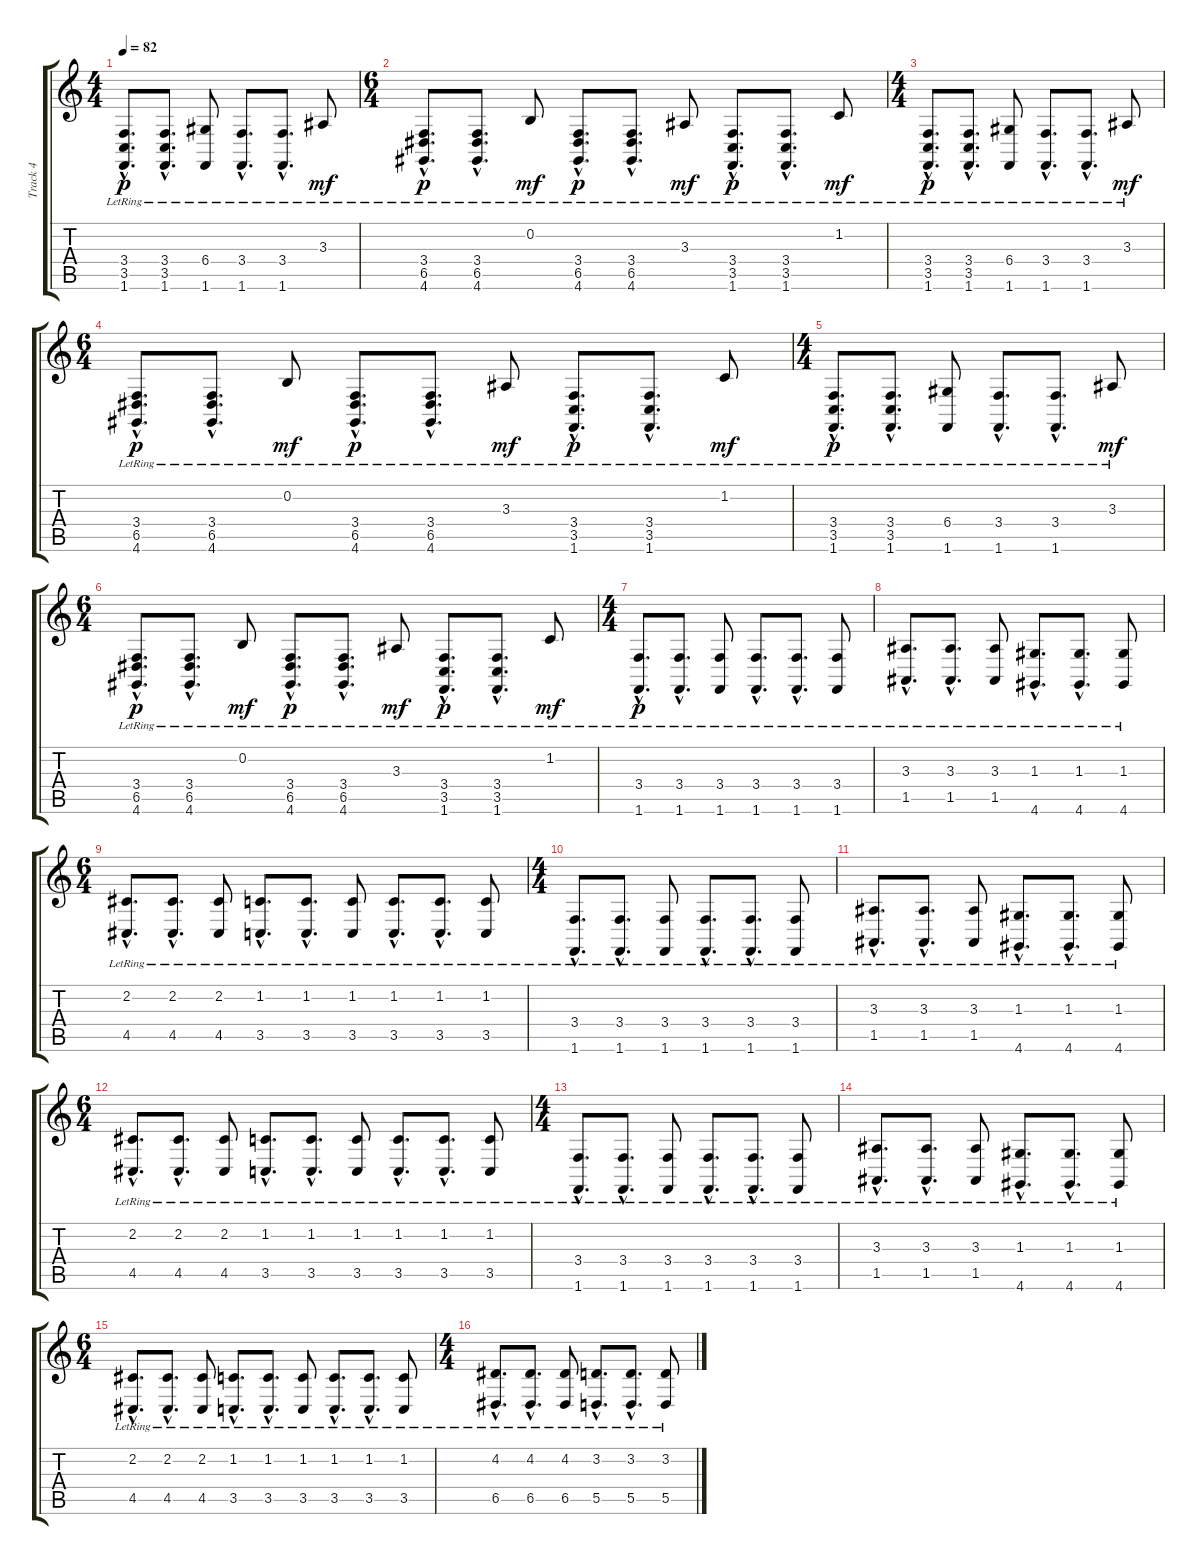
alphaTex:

\track ("Track 4" "Track 4") {instrument brightacousticpiano}
\staff {score tabs}
\tuning (E4 B3 G3 D3 A2 E2) {hide}
\ts (4 4)
\tempo 82
\clef g2
\ks c
(3.4{hac lr} 3.5{hac lr} 1.6{hac lr}).8{d dy p} (3.4{hac lr} 3.5{hac lr} 1.6{hac lr}).8{d} (6.4{lr} 1.6{lr}).8 (3.4{hac lr} 1.6{hac lr}).8{d} (3.4{hac lr} 1.6{hac lr}).8{d} 3.3{lr}.8{dy mf} |
\ts (6 4)
(3.4{hac lr} 6.5{hac lr} 4.6{hac lr}).8{d dy p} (3.4{hac lr} 6.5{hac lr} 4.6{hac lr}).8{d} 0.2{lr}.8{dy mf} (3.4{hac lr} 6.5{hac lr} 4.6{hac lr}).8{d dy p} (3.4{hac lr} 6.5{hac lr} 4.6{hac lr}).8{d} 3.3{lr}.8{dy mf} (3.4{hac lr} 3.5{hac lr} 1.6{hac lr}).8{d dy p} (3.4{hac lr} 3.5{hac lr} 1.6{hac lr}).8{d} 1.2{lr}.8{dy mf} |
\ts (4 4)
(3.4{hac lr} 3.5{hac lr} 1.6{hac lr}).8{d dy p} (3.4{hac lr} 3.5{hac lr} 1.6{hac lr}).8{d} (6.4{lr} 1.6{lr}).8 (3.4{hac lr} 1.6{hac lr}).8{d} (3.4{hac lr} 1.6{hac lr}).8{d} 3.3{lr}.8{dy mf} |
\ts (6 4)
(3.4{hac lr} 6.5{hac lr} 4.6{hac lr}).8{d dy p} (3.4{hac lr} 6.5{hac lr} 4.6{hac lr}).8{d} 0.2{lr}.8{dy mf} (3.4{hac lr} 6.5{hac lr} 4.6{hac lr}).8{d dy p} (3.4{hac lr} 6.5{hac lr} 4.6{hac lr}).8{d} 3.3{lr}.8{dy mf} (3.4{hac lr} 3.5{hac lr} 1.6{hac lr}).8{d dy p} (3.4{hac lr} 3.5{hac lr} 1.6{hac lr}).8{d} 1.2{lr}.8{dy mf} |
\ts (4 4)
(3.4{hac lr} 3.5{hac lr} 1.6{hac lr}).8{d dy p} (3.4{hac lr} 3.5{hac lr} 1.6{hac lr}).8{d} (6.4{lr} 1.6{lr}).8 (3.4{hac lr} 1.6{hac lr}).8{d} (3.4{hac lr} 1.6{hac lr}).8{d} 3.3{lr}.8{dy mf} |
\ts (6 4)
(3.4{hac lr} 6.5{hac lr} 4.6{hac lr}).8{d dy p} (3.4{hac lr} 6.5{hac lr} 4.6{hac lr}).8{d} 0.2{lr}.8{dy mf} (3.4{hac lr} 6.5{hac lr} 4.6{hac lr}).8{d dy p} (3.4{hac lr} 6.5{hac lr} 4.6{hac lr}).8{d} 3.3{lr}.8{dy mf} (3.4{hac lr} 3.5{hac lr} 1.6{hac lr}).8{d dy p} (3.4{hac lr} 3.5{hac lr} 1.6{hac lr}).8{d} 1.2{lr}.8{dy mf} |
\ts (4 4)
(3.4{hac lr} 1.6{hac lr}).8{d dy p} (3.4{hac lr} 1.6{hac lr}).8{d} (3.4{lr} 1.6{lr}).8 (3.4{hac lr} 1.6{hac lr}).8{d} (3.4{hac lr} 1.6{hac lr}).8{d} (3.4{lr} 1.6{lr}).8 |
(3.3{hac lr} 1.5{hac lr}).8{d} (3.3{hac lr} 1.5{hac lr}).8{d} (3.3{lr} 1.5{lr}).8 (1.3{hac lr} 4.6{hac lr}).8{d} (1.3{hac lr} 4.6{hac lr}).8{d} (1.3{lr} 4.6{lr}).8 |
\ts (6 4)
(2.2{hac lr} 4.5{hac lr}).8{d} (2.2{hac lr} 4.5{hac lr}).8{d} (2.2{lr} 4.5{lr}).8 (1.2{hac lr} 3.5{hac lr}).8{d} (1.2{hac lr} 3.5{hac lr}).8{d} (1.2{lr} 3.5{lr}).8 (1.2{hac lr} 3.5{hac lr}).8{d} (1.2{hac lr} 3.5{hac lr}).8{d} (1.2{lr} 3.5{lr}).8 |
\ts (4 4)
(3.4{hac lr} 1.6{hac lr}).8{d} (3.4{hac lr} 1.6{hac lr}).8{d} (3.4{lr} 1.6{lr}).8 (3.4{hac lr} 1.6{hac lr}).8{d} (3.4{hac lr} 1.6{hac lr}).8{d} (3.4{lr} 1.6{lr}).8 |
(3.3{hac lr} 1.5{hac lr}).8{d} (3.3{hac lr} 1.5{hac lr}).8{d} (3.3{lr} 1.5{lr}).8 (1.3{hac lr} 4.6{hac lr}).8{d} (1.3{hac lr} 4.6{hac lr}).8{d} (1.3{lr} 4.6{lr}).8 |
\ts (6 4)
(2.2{hac lr} 4.5{hac lr}).8{d} (2.2{hac lr} 4.5{hac lr}).8{d} (2.2{lr} 4.5{lr}).8 (1.2{hac lr} 3.5{hac lr}).8{d} (1.2{hac lr} 3.5{hac lr}).8{d} (1.2{lr} 3.5{lr}).8 (1.2{hac lr} 3.5{hac lr}).8{d} (1.2{hac lr} 3.5{hac lr}).8{d} (1.2{lr} 3.5{lr}).8 |
\ts (4 4)
(3.4{hac lr} 1.6{hac lr}).8{d} (3.4{hac lr} 1.6{hac lr}).8{d} (3.4{lr} 1.6{lr}).8 (3.4{hac lr} 1.6{hac lr}).8{d} (3.4{hac lr} 1.6{hac lr}).8{d} (3.4{lr} 1.6{lr}).8 |
(3.3{hac lr} 1.5{hac lr}).8{d} (3.3{hac lr} 1.5{hac lr}).8{d} (3.3{lr} 1.5{lr}).8 (1.3{hac lr} 4.6{hac lr}).8{d} (1.3{hac lr} 4.6{hac lr}).8{d} (1.3{lr} 4.6{lr}).8 |
\ts (6 4)
(2.2{hac lr} 4.5{hac lr}).8{d} (2.2{hac lr} 4.5{hac lr}).8{d} (2.2{lr} 4.5{lr}).8 (1.2{hac lr} 3.5{hac lr}).8{d} (1.2{hac lr} 3.5{hac lr}).8{d} (1.2{lr} 3.5{lr}).8 (1.2{hac lr} 3.5{hac lr}).8{d} (1.2{hac lr} 3.5{hac lr}).8{d} (1.2{lr} 3.5{lr}).8 |
\ts (4 4)
(4.2{hac lr} 6.5{hac lr}).8{d} (4.2{hac lr} 6.5{hac lr}).8{d} (4.2{lr} 6.5{lr}).8 (3.2{hac lr} 5.5{hac lr}).8{d} (3.2{hac lr} 5.5{hac lr}).8{d} (3.2{lr} 5.5{lr}).8
